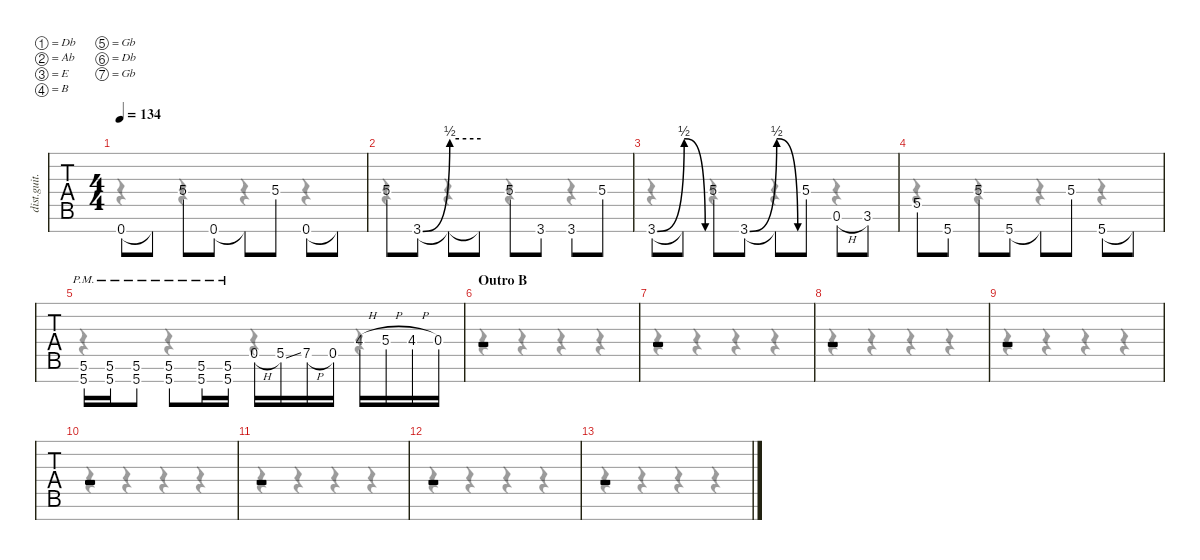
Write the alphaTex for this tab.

\defaultSystemsLayout 4
\hideDynamics
\bracketExtendMode nobrackets
\track ("Jesse Cash" "dist.guit.") {instrument distortionguitar}
\staff {tabs}
\tuning (Db4 Ab3 E3 B2 Gb2 Db2 Gb1)
\voice
\ts (4 4)
\tempo 134
\clef g2
\ks c
0.7{acc #}.8{dy f} 0.7{t acc #}.8 5.4.8 0.7{acc #}.8 0.7{t acc #}.8 5.4.8 0.7{acc #}.8 0.7{t acc #}.8 |
5.4.8 3.7{be (bend 0 0 60 2)}.8 3.7{be (hold 0 2 60 2) t}.8 3.7{be (hold 0 0 60 0) t}.8 5.4.8 3.7.8 3.7.8 5.4.8 |
3.7{be (bend 0 0 60 2)}.8 3.7{be (release 0 2 60 0) t}.8 5.4.8 3.7{be (bend 0 0 60 2)}.8 3.7{be (release 0 2 60 0) t}.8 5.4.8 0.6{h acc #}.8 3.6.8 |
5.5.8 5.7.8 5.4.8 5.7.8 5.7{t}.8 5.4.8 5.7.8 5.7{t}.8 |
(5.6{pm acc #} 5.7{pm}).16 (5.6{pm acc #} 5.7{pm}).16 (5.6{pm acc #} 5.7{pm}).8 (5.6{pm acc #} 5.7{pm}).8 (5.6{pm acc #} 5.7{pm}).16 (5.6{pm acc #} 5.7{pm}).16 0.5{h acc #}.16 5.5{ss}.16 7.5{h acc #}.16 0.5{acc #}.16 4.4{h acc #}.16 5.4{h}.16 4.4{h acc #}.16 0.4.16 |
\section ("" "Outro B")
r.1 |
r.1 |
r.1 |
r.1 |
r.1 |
r.1 |
r.1 |
r.1
\voice
\clef g2
\ottava regular
\simile none
\ks c
r.4{dy mf} r.4 r.4 r.4 |
r.4 r.4 r.4 r.4 |
r.4 r.4 r.4 r.4 |
r.4 r.4 r.4 r.4 |
r.4 r.4 r.4 r.4 |
r.4 r.4 r.4 r.4 |
r.4 r.4 r.4 r.4 |
r.4 r.4 r.4 r.4 |
r.4 r.4 r.4 r.4 |
r.4 r.4 r.4 r.4 |
r.4 r.4 r.4 r.4 |
r.4 r.4 r.4 r.4 |
r.4 r.4 r.4 r.4
